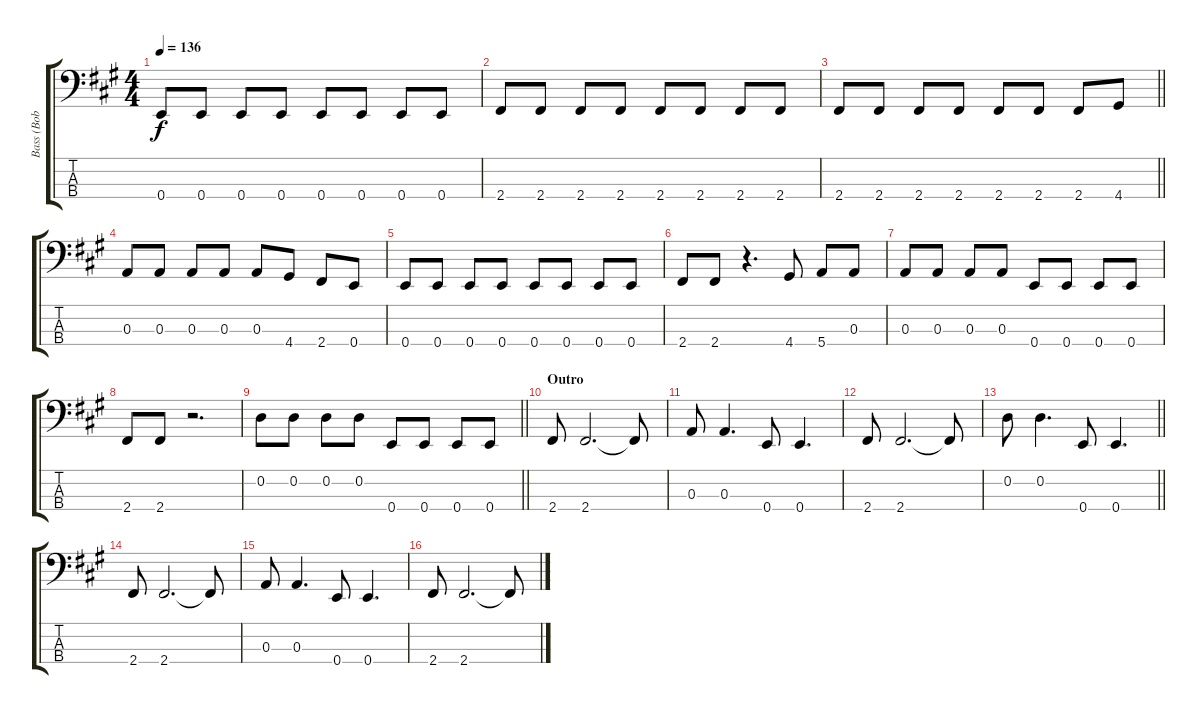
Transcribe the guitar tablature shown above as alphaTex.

\track ("Bass (Bob Daisley)" "Bass (Bob ") {instrument electricbassfinger}
\staff {score tabs}
\tuning (G2 D2 A1 E1) {hide}
\ts (4 4)
\tempo 136
\clef f4
\ks a
0.4.8{dy f} 0.4.8 0.4.8 0.4.8 0.4.8 0.4.8 0.4.8 0.4.8 |
2.4.8 2.4.8 2.4.8 2.4.8 2.4.8 2.4.8 2.4.8 2.4.8 |
\barLineRight lightlight
2.4.8 2.4.8 2.4.8 2.4.8 2.4.8 2.4.8 2.4.8 4.4.8 |
0.3.8 0.3.8 0.3.8 0.3.8 0.3.8 4.4.8 2.4.8 0.4.8 |
0.4.8 0.4.8 0.4.8 0.4.8 0.4.8 0.4.8 0.4.8 0.4.8 |
2.4.8 2.4.8 r.4{d} 4.4.8 5.4.8 0.3.8 |
0.3.8 0.3.8 0.3.8 0.3.8 0.4.8 0.4.8 0.4.8 0.4.8 |
2.4.8 2.4.8 r.2{d} |
\barLineRight lightlight
0.2.8 0.2.8 0.2.8 0.2.8 0.4.8 0.4.8 0.4.8 0.4.8 |
\section ("" "Outro")
2.4.8 2.4.2{d} 2.4{t}.8 |
0.3.8 0.3.4{d} 0.4.8 0.4.4{d} |
2.4.8 2.4.2{d} 2.4{t}.8 |
\barLineRight lightlight
0.2.8 0.2.4{d} 0.4.8 0.4.4{d} |
2.4.8 2.4.2{d} 2.4{t}.8 |
0.3.8 0.3.4{d} 0.4.8 0.4.4{d} |
2.4.8 2.4.2{d} 2.4{t}.8
